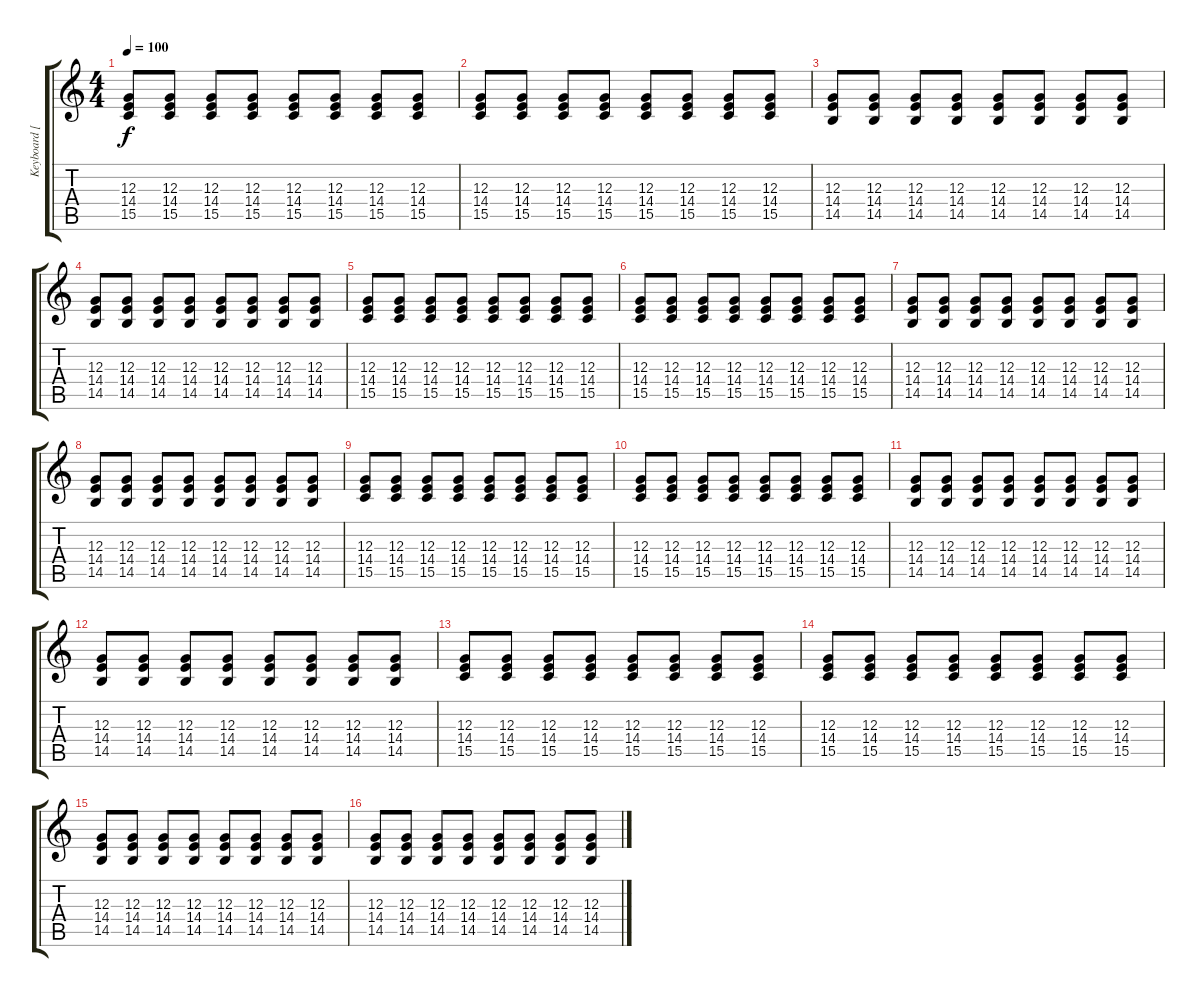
\track ("Keyboard [right]" "Keyboard [") {instrument pad2warm}
\staff {score tabs}
\tuning (E4 B3 G3 D3 A2 E2) {hide}
\ts (4 4)
\tempo 100
\clef g2
\ks c
(12.3 14.4 15.5).8{dy f} (12.3 14.4 15.5).8 (12.3 14.4 15.5).8 (12.3 14.4 15.5).8 (12.3 14.4 15.5).8 (12.3 14.4 15.5).8 (12.3 14.4 15.5).8 (12.3 14.4 15.5).8 |
(12.3 14.4 15.5).8 (12.3 14.4 15.5).8 (12.3 14.4 15.5).8 (12.3 14.4 15.5).8 (12.3 14.4 15.5).8 (12.3 14.4 15.5).8 (12.3 14.4 15.5).8 (12.3 14.4 15.5).8 |
(12.3 14.4 14.5).8 (12.3 14.4 14.5).8 (12.3 14.4 14.5).8 (12.3 14.4 14.5).8 (12.3 14.4 14.5).8 (12.3 14.4 14.5).8 (12.3 14.4 14.5).8 (12.3 14.4 14.5).8 |
(12.3 14.4 14.5).8 (12.3 14.4 14.5).8 (12.3 14.4 14.5).8 (12.3 14.4 14.5).8 (12.3 14.4 14.5).8 (12.3 14.4 14.5).8 (12.3 14.4 14.5).8 (12.3 14.4 14.5).8 |
(12.3 14.4 15.5).8 (12.3 14.4 15.5).8 (12.3 14.4 15.5).8 (12.3 14.4 15.5).8 (12.3 14.4 15.5).8 (12.3 14.4 15.5).8 (12.3 14.4 15.5).8 (12.3 14.4 15.5).8 |
(12.3 14.4 15.5).8 (12.3 14.4 15.5).8 (12.3 14.4 15.5).8 (12.3 14.4 15.5).8 (12.3 14.4 15.5).8 (12.3 14.4 15.5).8 (12.3 14.4 15.5).8 (12.3 14.4 15.5).8 |
(12.3 14.4 14.5).8 (12.3 14.4 14.5).8 (12.3 14.4 14.5).8 (12.3 14.4 14.5).8 (12.3 14.4 14.5).8 (12.3 14.4 14.5).8 (12.3 14.4 14.5).8 (12.3 14.4 14.5).8 |
(12.3 14.4 14.5).8 (12.3 14.4 14.5).8 (12.3 14.4 14.5).8 (12.3 14.4 14.5).8 (12.3 14.4 14.5).8 (12.3 14.4 14.5).8 (12.3 14.4 14.5).8 (12.3 14.4 14.5).8 |
(12.3 14.4 15.5).8 (12.3 14.4 15.5).8 (12.3 14.4 15.5).8 (12.3 14.4 15.5).8 (12.3 14.4 15.5).8 (12.3 14.4 15.5).8 (12.3 14.4 15.5).8 (12.3 14.4 15.5).8 |
(12.3 14.4 15.5).8 (12.3 14.4 15.5).8 (12.3 14.4 15.5).8 (12.3 14.4 15.5).8 (12.3 14.4 15.5).8 (12.3 14.4 15.5).8 (12.3 14.4 15.5).8 (12.3 14.4 15.5).8 |
(12.3 14.4 14.5).8 (12.3 14.4 14.5).8 (12.3 14.4 14.5).8 (12.3 14.4 14.5).8 (12.3 14.4 14.5).8 (12.3 14.4 14.5).8 (12.3 14.4 14.5).8 (12.3 14.4 14.5).8 |
(12.3 14.4 14.5).8 (12.3 14.4 14.5).8 (12.3 14.4 14.5).8 (12.3 14.4 14.5).8 (12.3 14.4 14.5).8 (12.3 14.4 14.5).8 (12.3 14.4 14.5).8 (12.3 14.4 14.5).8 |
(12.3 14.4 15.5).8 (12.3 14.4 15.5).8 (12.3 14.4 15.5).8 (12.3 14.4 15.5).8 (12.3 14.4 15.5).8 (12.3 14.4 15.5).8 (12.3 14.4 15.5).8 (12.3 14.4 15.5).8 |
(12.3 14.4 15.5).8 (12.3 14.4 15.5).8 (12.3 14.4 15.5).8 (12.3 14.4 15.5).8 (12.3 14.4 15.5).8 (12.3 14.4 15.5).8 (12.3 14.4 15.5).8 (12.3 14.4 15.5).8 |
(12.3 14.4 14.5).8 (12.3 14.4 14.5).8 (12.3 14.4 14.5).8 (12.3 14.4 14.5).8 (12.3 14.4 14.5).8 (12.3 14.4 14.5).8 (12.3 14.4 14.5).8 (12.3 14.4 14.5).8 |
(12.3 14.4 14.5).8 (12.3 14.4 14.5).8 (12.3 14.4 14.5).8 (12.3 14.4 14.5).8 (12.3 14.4 14.5).8 (12.3 14.4 14.5).8 (12.3 14.4 14.5).8 (12.3 14.4 14.5).8
